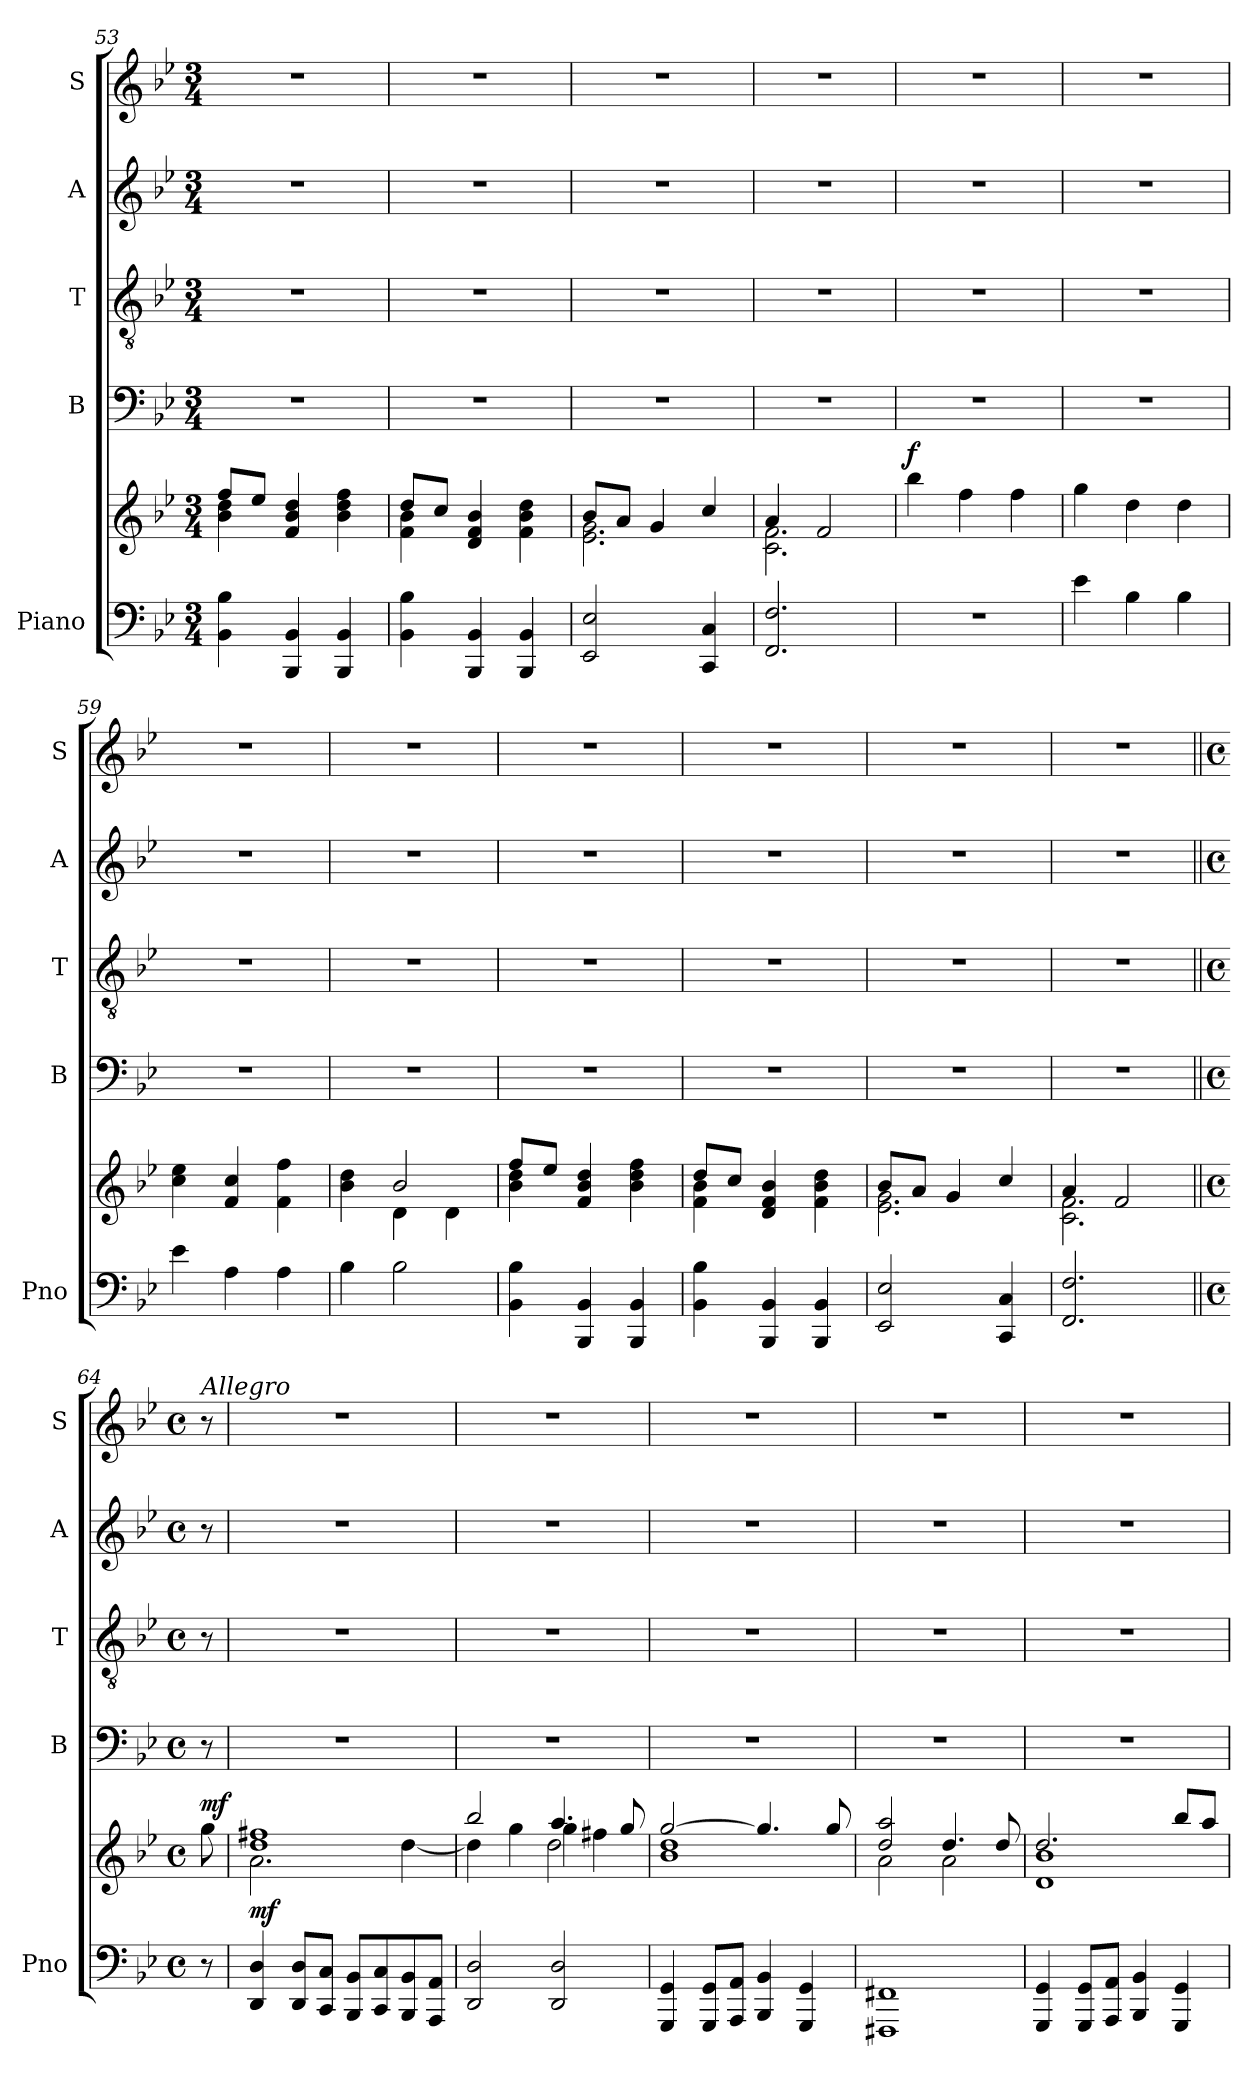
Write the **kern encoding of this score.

**kern	**kern	**dynam	**kern	**kern	**kern	**kern
*part5	*part5	*part5	*part4	*part3	*part2	*part1
*staff6	*staff5	*staff5/6	*staff4	*staff3	*staff2	*staff1
*I"Piano	*	*	*I"B	*I"T	*I"A	*I"S
*I'Pno	*	*	*I'B	*I'T	*I'A	*I'S
*clefF4	*clefG2	*	*clefF4	*clefGv2	*clefG2	*clefG2
*k[b-e-]	*k[b-e-]	*	*k[b-e-]	*k[b-e-]	*k[b-e-]	*k[b-e-]
*M3/4	*M3/4	*	*M3/4	*M3/4	*M3/4	*M3/4
=53	=53	=53	=53	=53	=53	=53
*	*^	*	*	*	*	*
4BB-\ 4B-\	8ff/L	4b-\ 4dd\	.	2.r	2.r	2.r	2.r
.	8ee-/J	.	.	.	.	.	.
4BBB-/ 4BB-/	4f/ 4b-/ 4dd/	2ryy	.	.	.	.	.
4BBB-/ 4BB-/	4b-\ 4dd\ 4ff\	.	.	.	.	.	.
=54	=54	=54	=54	=54	=54	=54	=54
4BB-\ 4B-\	8dd/L	4f\ 4b-\	.	2.r	2.r	2.r	2.r
.	8cc/J	.	.	.	.	.	.
4BBB-/ 4BB-/	4d/ 4f/ 4b-/	2ryy	.	.	.	.	.
4BBB-/ 4BB-/	4f\ 4b-\ 4dd\	.	.	.	.	.	.
=55	=55	=55	=55	=55	=55	=55	=55
2EE-/ 2E-/	8b-/L	2.e-\ 2.g\	.	2.r	2.r	2.r	2.r
.	8a/J	.	.	.	.	.	.
.	4g/	.	.	.	.	.	.
4CC/ 4C/	4cc/	.	.	.	.	.	.
=56	=56	=56	=56	=56	=56	=56	=56
2.FF/ 2.F/	4a/	2.c\ 2.f\	.	2.r	2.r	2.r	2.r
.	2f/	.	.	.	.	.	.
*	*v	*v	*	*	*	*	*
=57	=57	=57	=57	=57	=57	=57
!	!	!LO:DY:a	!	!	!	!
2.r	4bb-\	f	2.r	2.r	2.r	2.r
.	4ff\	.	.	.	.	.
.	4ff\	.	.	.	.	.
=58	=58	=58	=58	=58	=58	=58
4e-\	4gg\	.	2.r	2.r	2.r	2.r
4B-\	4dd\	.	.	.	.	.
4B-\	4dd\	.	.	.	.	.
!!LO:LB:g=z
=59	=59	=59	=59	=59	=59	=59
4e-\	4cc\ 4ee-\	.	2.r	2.r	2.r	2.r
4A\	4f/ 4cc/	.	.	.	.	.
4A\	4f\ 4ff\	.	.	.	.	.
=60	=60	=60	=60	=60	=60	=60
*	*^	*	*	*	*	*
4B-\	4b-\ 4dd\	4ryy	.	2.r	2.r	2.r	2.r
2B-\	2b-/	4d\	.	.	.	.	.
.	.	4d\	.	.	.	.	.
=61	=61	=61	=61	=61	=61	=61	=61
4BB-\ 4B-\	8ff/L	4b-\ 4dd\	.	2.r	2.r	2.r	2.r
.	8ee-/J	.	.	.	.	.	.
4BBB-/ 4BB-/	4f/ 4b-/ 4dd/	2ryy	.	.	.	.	.
4BBB-/ 4BB-/	4b-\ 4dd\ 4ff\	.	.	.	.	.	.
=62	=62	=62	=62	=62	=62	=62	=62
4BB-\ 4B-\	8dd/L	4f\ 4b-\	.	2.r	2.r	2.r	2.r
.	8cc/J	.	.	.	.	.	.
4BBB-/ 4BB-/	4d/ 4f/ 4b-/	2ryy	.	.	.	.	.
4BBB-/ 4BB-/	4f\ 4b-\ 4dd\	.	.	.	.	.	.
=63	=63	=63	=63	=63	=63	=63	=63
2EE-/ 2E-/	8b-/L	2.e-\ 2.g\	.	2.r	2.r	2.r	2.r
.	8a/J	.	.	.	.	.	.
.	4g/	.	.	.	.	.	.
4CC/ 4C/	4cc/	.	.	.	.	.	.
=64	=64	=64	=64	=64	=64	=64	=64
2.FF/ 2.F/	4a/	2.c\ 2.f\	.	2.r	2.r	2.r	2.r
.	2f/	.	.	.	.	.	.
*	*v	*v	*	*	*	*	*
=64X2||	=64X2||	=64X2||	=64X2||	=64X2||	=64X2||	=64X2||
*M4/4	*M4/4	*	*M4/4	*M4/4	*M4/4	*M4/4
*met(c)	*met(c)	*	*met(c)	*met(c)	*met(c)	*met(c)
!	!	!	!	!	!	!LO:TX:a:i:t=Allegro
!	!	!LO:DY:a	!	!	!	!
8r	8gg\	mf	8r	8r	8r	8r
=65	=65	=65	=65	=65	=65	=65
*	*^	*	*	*	*	*
!	!	!	!LO:DY:a=2	!	!	!	!
4DD/ 4D/	1dd 1ff#X	2.a\	mf	1r	1r	1r	1r
8DD/ 8D/L	.	.	.	.	.	.	.
8CC/ 8C/J	.	.	.	.	.	.	.
8BBB-/ 8BB-/L	.	.	.	.	.	.	.
8CC/ 8C/	.	.	.	.	.	.	.
8BBB-/ 8BB-/	.	[4dd\	.	.	.	.	.
8AAA/ 8AA/J	.	.	.	.	.	.	.
=66	=66	=66	=66	=66	=66	=66	=66
*	*	*^	*	*	*	*	*
2DD/ 2D/	2bb-/	4dd\]	2ryy	.	1r	1r	1r	1r
.	.	4gg\	.	.	.	.	.	.
2DD/ 2D/	4.aa/	4gg\	2dd\	.	.	.	.	.
.	.	4ff#X\	.	.	.	.	.	.
.	8gg/	.	.	.	.	.	.	.
*	*	*v	*v	*	*	*	*	*
!!LO:LB:g=z
=67	=67	=67	=67	=67	=67	=67	=67
4GGG/ 4GG/	[2gg/	1b- 1dd	.	1r	1r	1r	1r
8GGG/ 8GG/L	.	.	.	.	.	.	.
8AAA/ 8AA/J	.	.	.	.	.	.	.
4BBB-/ 4BB-/	4.gg/]	.	.	.	.	.	.
4GGG/ 4GG/	.	.	.	.	.	.	.
.	8gg/	.	.	.	.	.	.
=68	=68	=68	=68	=68	=68	=68	=68
1FFF#X 1FF#X	2dd/ 2aa/	2a\	.	1r	1r	1r	1r
.	4.dd/	2a\	.	.	.	.	.
.	8dd/	.	.	.	.	.	.
=69	=69	=69	=69	=69	=69	=69	=69
4GGG/ 4GG/	2.dd/	1d 1b-	.	1r	1r	1r	1r
8GGG/ 8GG/L	.	.	.	.	.	.	.
8AAA/ 8AA/J	.	.	.	.	.	.	.
4BBB-/ 4BB-/	.	.	.	.	.	.	.
4GGG/ 4GG/	8bb-/L	.	.	.	.	.	.
.	8aa/J	.	.	.	.	.	.
*	*v	*v	*	*	*	*	*
=	=	=	=	=	=	=
*-	*-	*-	*-	*-	*-	*-
